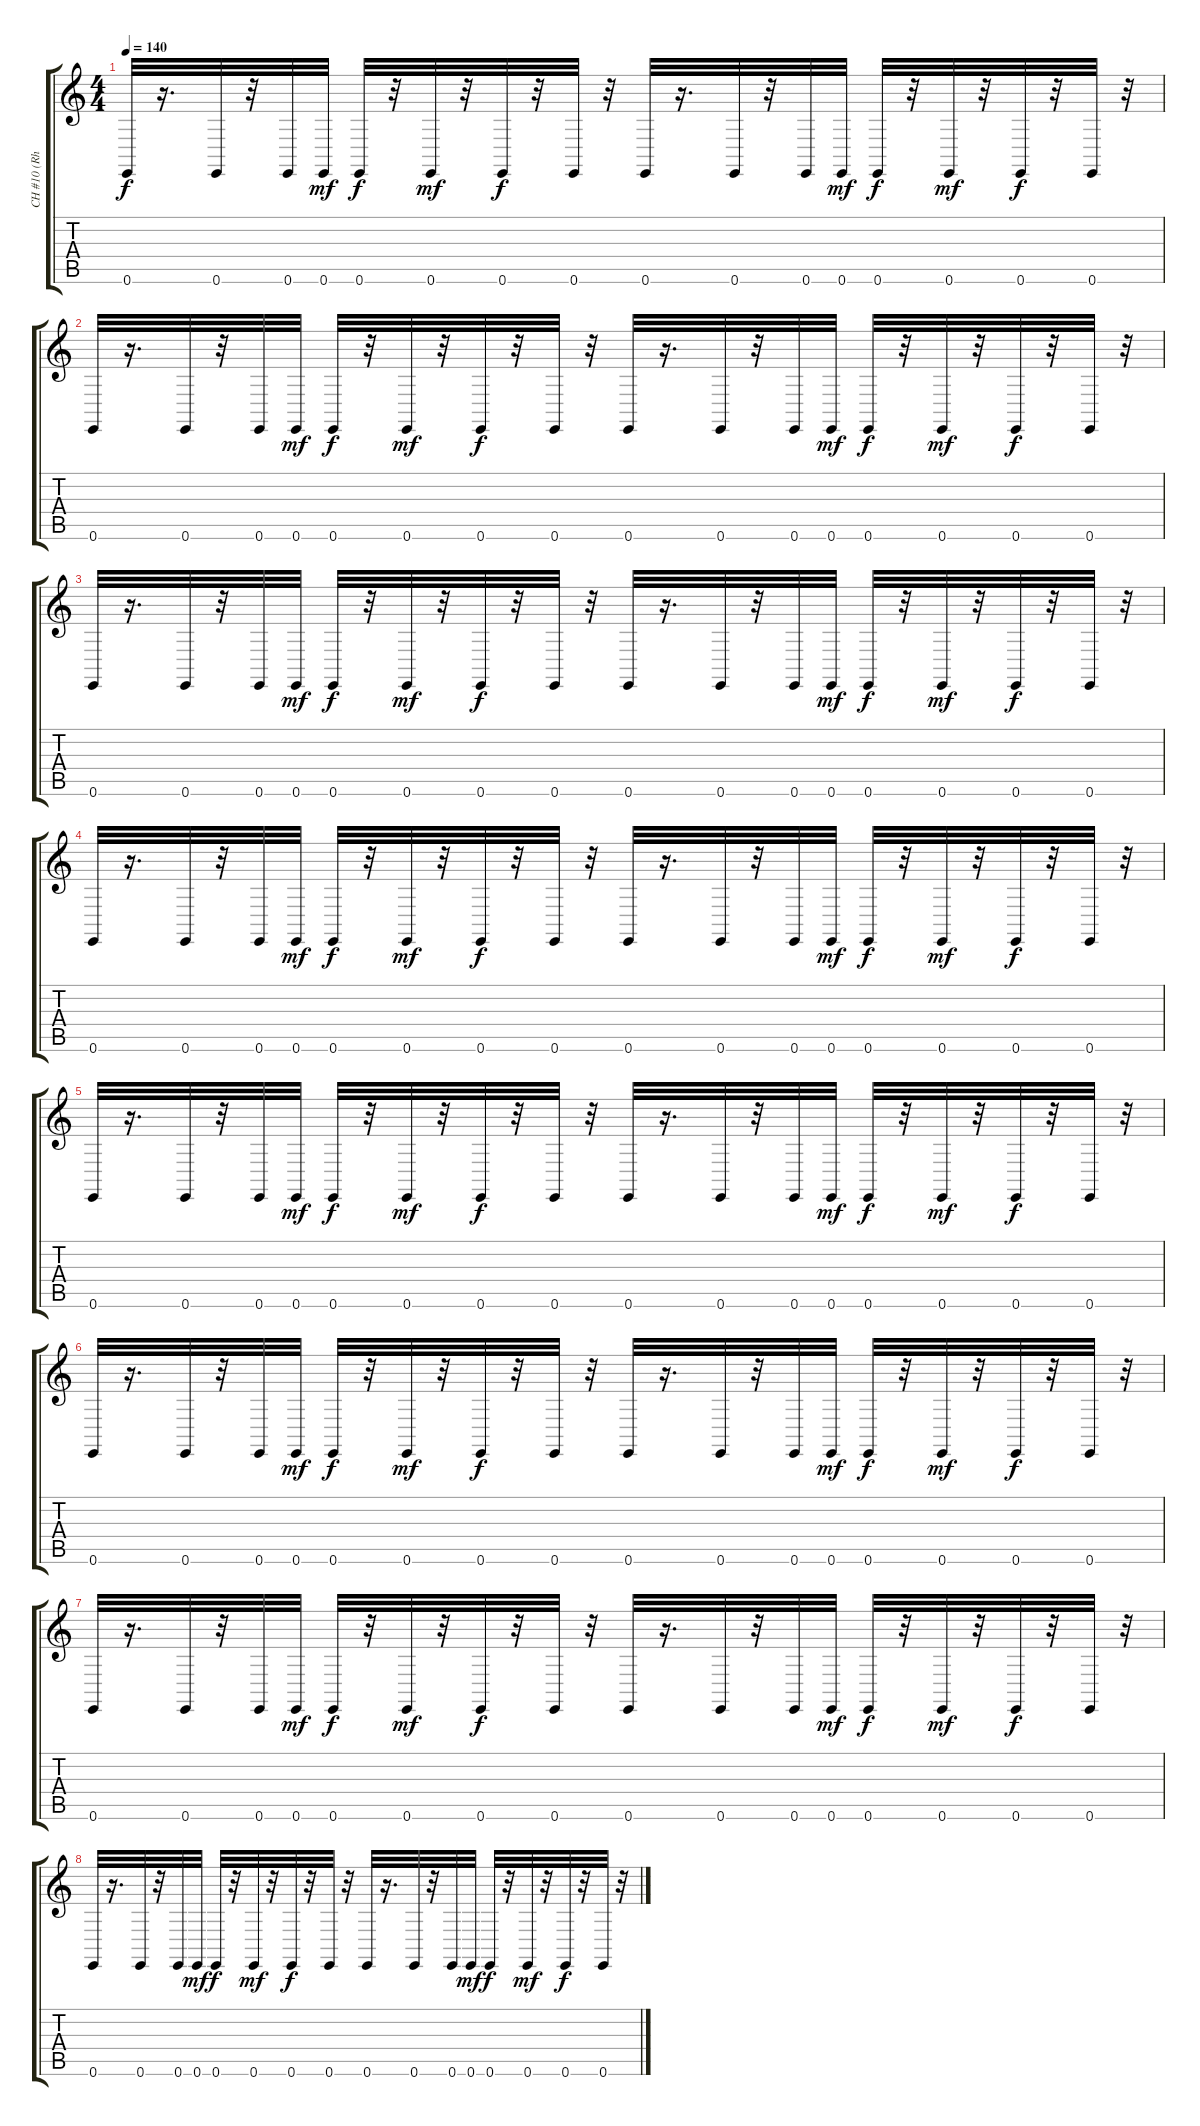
\track ("CH #10 (Rhythm channel)" "CH #10 (Rh") {instrument acousticgrandpiano}
\staff {score tabs}
\tuning (E4 B3 G3 D3 A2 E2) {hide}
\ts (4 4)
\tempo 140
\clef g2
\ks c
0.6.32{dy f} r.16{d} 0.6.32 r.32 0.6.32 0.6.32{dy mf} 0.6.32{dy f} r.32 0.6.32{dy mf} r.32 0.6.32{dy f} r.32 0.6.32 r.32 0.6.32 r.16{d} 0.6.32 r.32 0.6.32 0.6.32{dy mf} 0.6.32{dy f} r.32 0.6.32{dy mf} r.32 0.6.32{dy f} r.32 0.6.32 r.32 |
0.6.32 r.16{d} 0.6.32 r.32 0.6.32 0.6.32{dy mf} 0.6.32{dy f} r.32 0.6.32{dy mf} r.32 0.6.32{dy f} r.32 0.6.32 r.32 0.6.32 r.16{d} 0.6.32 r.32 0.6.32 0.6.32{dy mf} 0.6.32{dy f} r.32 0.6.32{dy mf} r.32 0.6.32{dy f} r.32 0.6.32 r.32 |
0.6.32 r.16{d} 0.6.32 r.32 0.6.32 0.6.32{dy mf} 0.6.32{dy f} r.32 0.6.32{dy mf} r.32 0.6.32{dy f} r.32 0.6.32 r.32 0.6.32 r.16{d} 0.6.32 r.32 0.6.32 0.6.32{dy mf} 0.6.32{dy f} r.32 0.6.32{dy mf} r.32 0.6.32{dy f} r.32 0.6.32 r.32 |
0.6.32 r.16{d} 0.6.32 r.32 0.6.32 0.6.32{dy mf} 0.6.32{dy f} r.32 0.6.32{dy mf} r.32 0.6.32{dy f} r.32 0.6.32 r.32 0.6.32 r.16{d} 0.6.32 r.32 0.6.32 0.6.32{dy mf} 0.6.32{dy f} r.32 0.6.32{dy mf} r.32 0.6.32{dy f} r.32 0.6.32 r.32 |
0.6.32 r.16{d} 0.6.32 r.32 0.6.32 0.6.32{dy mf} 0.6.32{dy f} r.32 0.6.32{dy mf} r.32 0.6.32{dy f} r.32 0.6.32 r.32 0.6.32 r.16{d} 0.6.32 r.32 0.6.32 0.6.32{dy mf} 0.6.32{dy f} r.32 0.6.32{dy mf} r.32 0.6.32{dy f} r.32 0.6.32 r.32 |
0.6.32 r.16{d} 0.6.32 r.32 0.6.32 0.6.32{dy mf} 0.6.32{dy f} r.32 0.6.32{dy mf} r.32 0.6.32{dy f} r.32 0.6.32 r.32 0.6.32 r.16{d} 0.6.32 r.32 0.6.32 0.6.32{dy mf} 0.6.32{dy f} r.32 0.6.32{dy mf} r.32 0.6.32{dy f} r.32 0.6.32 r.32 |
0.6.32 r.16{d} 0.6.32 r.32 0.6.32 0.6.32{dy mf} 0.6.32{dy f} r.32 0.6.32{dy mf} r.32 0.6.32{dy f} r.32 0.6.32 r.32 0.6.32 r.16{d} 0.6.32 r.32 0.6.32 0.6.32{dy mf} 0.6.32{dy f} r.32 0.6.32{dy mf} r.32 0.6.32{dy f} r.32 0.6.32 r.32 |
0.6.32 r.16{d} 0.6.32 r.32 0.6.32 0.6.32{dy mf} 0.6.32{dy f} r.32 0.6.32{dy mf} r.32 0.6.32{dy f} r.32 0.6.32 r.32 0.6.32 r.16{d} 0.6.32 r.32 0.6.32 0.6.32{dy mf} 0.6.32{dy f} r.32 0.6.32{dy mf} r.32 0.6.32{dy f} r.32 0.6.32 r.32
